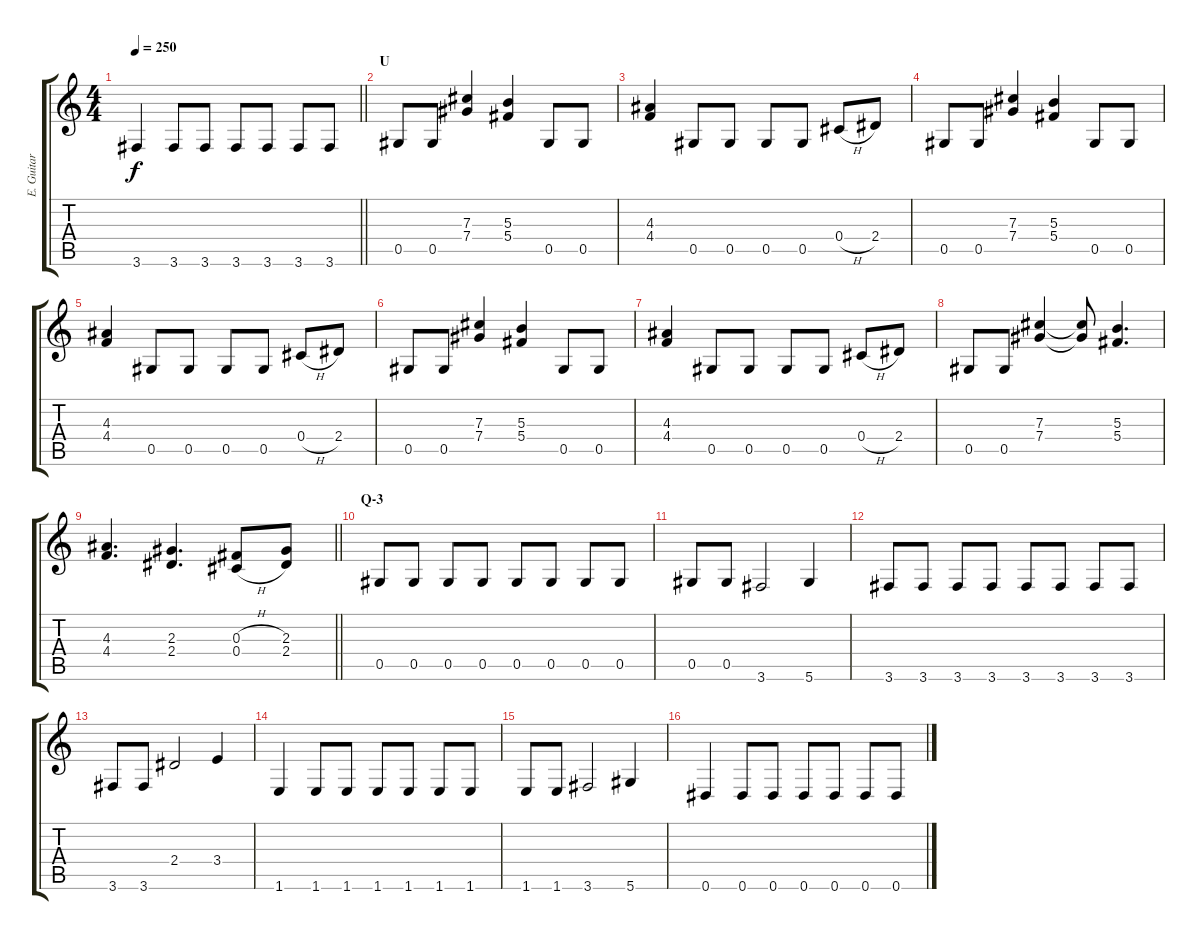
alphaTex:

\track ("E. Guitar II" "E. Guitar ") {instrument electricguitarclean}
\staff {score tabs}
\tuning (Eb4 Bb3 Gb3 Db3 Ab2 Eb2) {hide}
\ts (4 4)
\tempo 250
\clef g2
\barLineRight lightlight
\ks c
3.6.4{dy f} 3.6.8 3.6.8 3.6.8 3.6.8 3.6.8 3.6.8 |
\section ("" "U")
0.5.8 0.5.8 (7.3 7.4).4 (5.3 5.4).4 0.5.8 0.5.8 |
(4.3 4.4).4 0.5.8 0.5.8 0.5.8 0.5.8 0.4{h}.8 2.4.8 |
0.5.8 0.5.8 (7.3 7.4).4 (5.3 5.4).4 0.5.8 0.5.8 |
(4.3 4.4).4 0.5.8 0.5.8 0.5.8 0.5.8 0.4{h}.8 2.4.8 |
0.5.8 0.5.8 (7.3 7.4).4 (5.3 5.4).4 0.5.8 0.5.8 |
(4.3 4.4).4 0.5.8 0.5.8 0.5.8 0.5.8 0.4{h}.8 2.4.8 |
0.5.8 0.5.8 (7.3 7.4).4 (7.3{t} 7.4{t}).8 (5.3 5.4).4{d} |
\barLineRight lightlight
(4.3 4.4).4{d} (2.3 2.4).4{d} (0.3{h} 0.4{h}).8 (2.3 2.4).8 |
\section ("" "Q-3")
0.5.8 0.5.8 0.5.8 0.5.8 0.5.8 0.5.8 0.5.8 0.5.8 |
0.5.8 0.5.8 3.6.2 5.6.4 |
3.6.8 3.6.8 3.6.8 3.6.8 3.6.8 3.6.8 3.6.8 3.6.8 |
3.6.8 3.6.8 2.4.2 3.4.4 |
1.6.4 1.6.8 1.6.8 1.6.8 1.6.8 1.6.8 1.6.8 |
1.6.8 1.6.8 3.6.2 5.6.4 |
0.6.4 0.6.8 0.6.8 0.6.8 0.6.8 0.6.8 0.6.8
